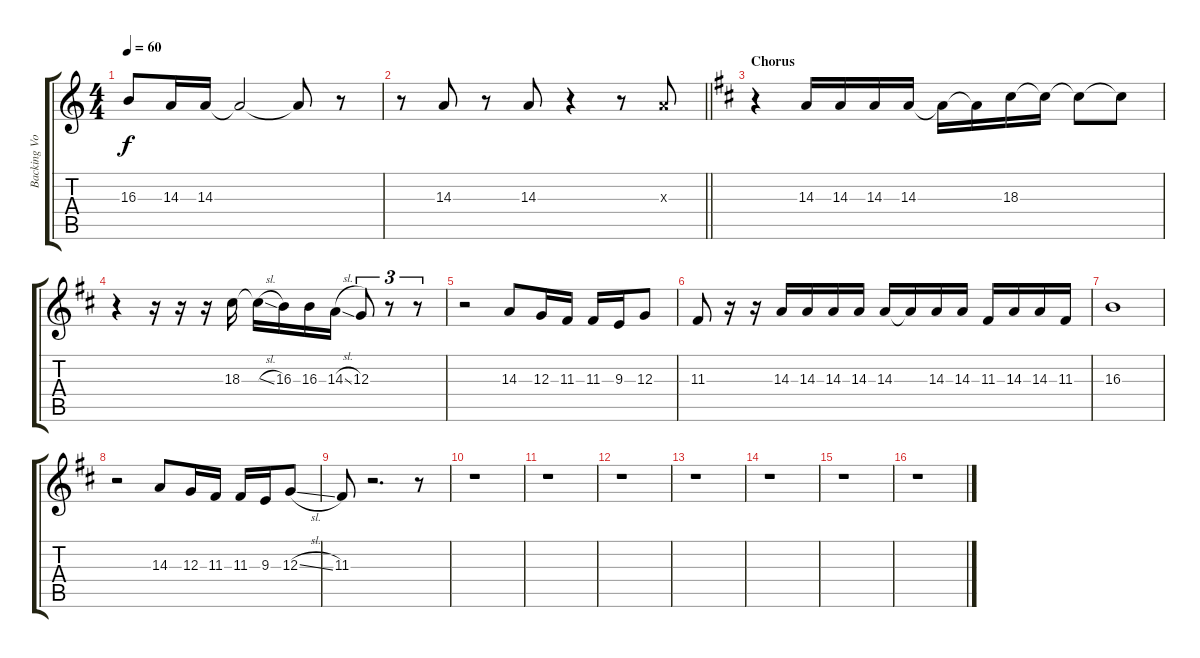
\track ("Backing Vocals" "Backing Vo") {instrument choiraahs}
\staff {score tabs}
\tuning (E4 B3 G3 D3 A2 E2) {hide}
\ts (4 4)
\tempo 60
\clef g2
\ks c
16.3.8{dy f} 14.3.16 14.3.16 14.3{t}.2 14.3{t}.8 r.8 |
\barLineRight lightlight
r.8 14.3.8 r.8 14.3.8 r.4 r.8 14.3{x}.8 |
\section ("" "Chorus")
\ks d
r.4 14.3.16 14.3.16 14.3.16 14.3.16 14.3{t}.16 14.3{t}.16 18.3.16 18.3{t}.16 18.3{t}.8 18.3{t}.8 |
r.4 r.16 r.16 r.16 18.3.16 18.3{sl t}.16 16.3.16 16.3.16 14.3{sl}.16 12.3.8{tu (3 2)} r.8{tu (3 2)} r.8{tu (3 2)} |
r.2 14.3.8 12.3.16 11.3.16 11.3.16 9.3.16 12.3.8 |
11.3.8 r.16 r.16 14.3.16 14.3.16 14.3.16 14.3.16 14.3.16 14.3{t}.16 14.3.16 14.3.16 11.3.16 14.3.16 14.3.16 11.3.16 |
16.3.1 |
r.2 14.3.8 12.3.16 11.3.16 11.3.16 9.3.16 12.3{sl}.8 |
11.3.8 r.2{d} r.8 |
r.1 |
r.1 |
r.1 |
r.1 |
r.1 |
r.1 |
r.1
